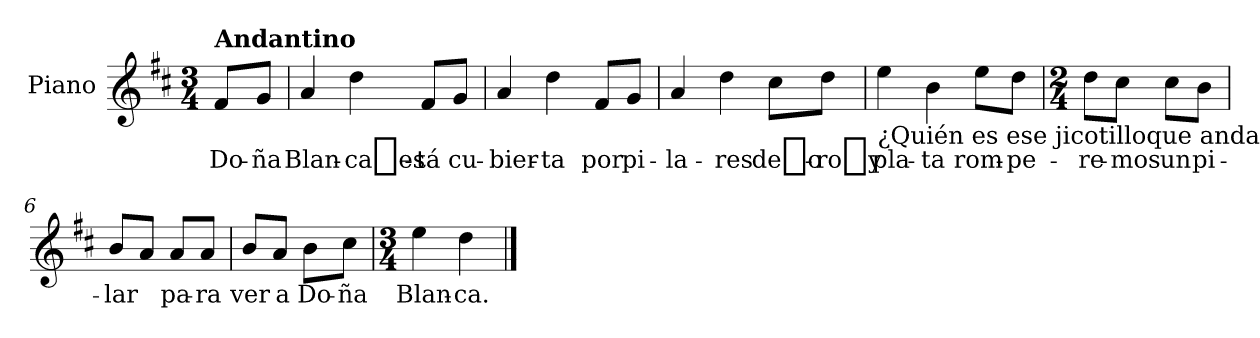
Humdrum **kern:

**kern	**text
*part1	*part1
*staff1	*staff1
*I"Piano	*
*I'Pno	*
*clefG2	*
*k[f#c#]	*
*D:	*
*M3/4	*
=	=
!LO:TX:a:B:t=Andantino	!
8f#/L	Do-
8g/J	-ña
=1	=1
4a/	Blan-
4dd\	-ca_es-
8f#/L	-tá
8g/J	cu-
=2	=2
4a/	-bier-
4dd\	-ta
8f#/L	por
8g/J	pi-
=3	=3
4a/	-la-
4dd\	-res
8cc#\L	de_o-
8dd\J	-ro_y
!!LO:LB:g=z
=4	=4
!LO:TX:b:t=¿Quién es ese jicotilloque anda en pos de doña Blanca?Yo soy ese jicotilloque anda en pos de doña Blanca.	!
4ee\	pla-
4b\	-ta
8ee\L	rom-
8dd\J	-pe-
=5	=5
*M2/4	*
8dd\L	-re-
8cc#\J	-mos
8cc#\L	un
8b\J	pi-
=6	=6
8b/L	-lar
8a/J	.
8a/L	pa-
8a/J	-ra
=7	=7
8b/L	ver
8a/J	a
8b\L	Do-
8cc#\J	-ña
=7	=7
*M3/4	*
4ee\	Blan-
4dd\	-ca.
==	==
*-	*-
